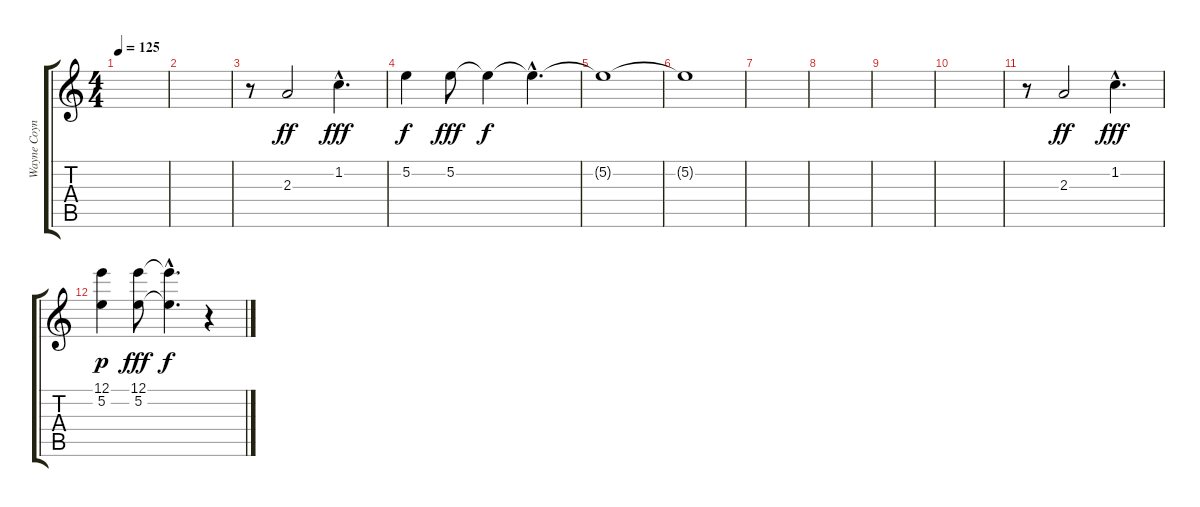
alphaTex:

\track ("Wayne Coyne/Steven Drozd (Muted/Misc)" "Wayne Coyn") {instrument electricguitarmuted}
\staff {score tabs}
\tuning (E4 B3 G3 D3 A2 E2) {hide}
\ts (4 4)
\tempo 125
\clef g2
\ks c
|
|
r.8 2.3.2{dy ff volume 16 instrument choiraahs} 1.2{hac}.4{d dy fff} |
5.2.4{dy f} 5.2.8{dy fff} 5.2{t}.4{dy f} 5.2{hac t}.4{d} |
5.2{t}.1{volume 0} |
5.2{t}.1 |
|
|
|
|
r.8 2.3.2{dy ff volume 16 instrument choiraahs} 1.2{hac}.4{d dy fff} |
(12.1 5.2).4{dy p} (12.1 5.2).8{dy fff} (12.1{hac t} 5.2{hac t}).4{d dy f} r.4
